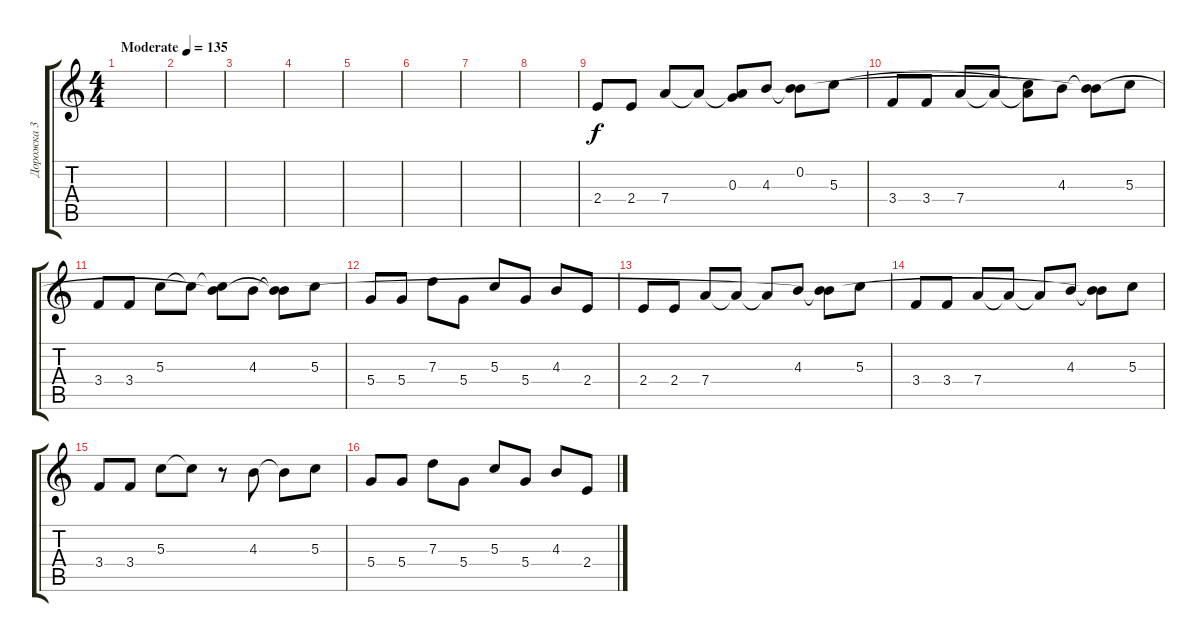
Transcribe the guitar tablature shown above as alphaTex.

\track ("Дорожка 3" "Дорожка 3") {instrument distortionguitar}
\staff {score tabs}
\tuning (E4 B3 G3 D3 A2 E2) {hide}
\ts (4 4)
\tempo (135 "Moderate")
\clef g2
\ks c
|
|
|
|
|
|
|
|
2.4.8 2.4.8 7.4.8 7.4{t}.8 (0.3 7.4{t}).8 4.3.8 (0.2 4.3{t}).8 5.3.8 |
3.4.8 3.4.8 7.4.8 7.4{t}.8 (5.3{t} 7.4{t}).8 4.3.8 (0.2{t} 4.3{t}).8 5.3.8 |
3.4.8 3.4.8 5.3.8 5.3{t}.8 (0.2{t} 5.3{t}).8 4.3.8 (0.2{t} 4.3{t}).8 5.3.8 |
5.4.8 5.4.8 7.3.8 5.4.8 5.3.8 5.4.8 4.3.8 2.4.8 |
2.4.8 2.4.8 7.4.8 7.4{t}.8 7.4{t}.8 4.3.8 (0.2{t} 4.3{t}).8 5.3.8 |
3.4.8 3.4.8 7.4.8 7.4{t}.8 7.4{t}.8 4.3.8 (0.2{t} 4.3{t}).8 5.3.8 |
3.4.8 3.4.8 5.3.8 5.3{t}.8 r.8 4.3.8 4.3{t}.8 5.3.8 |
5.4.8 5.4.8 7.3.8 5.4.8 5.3.8 5.4.8 4.3.8 2.4.8
